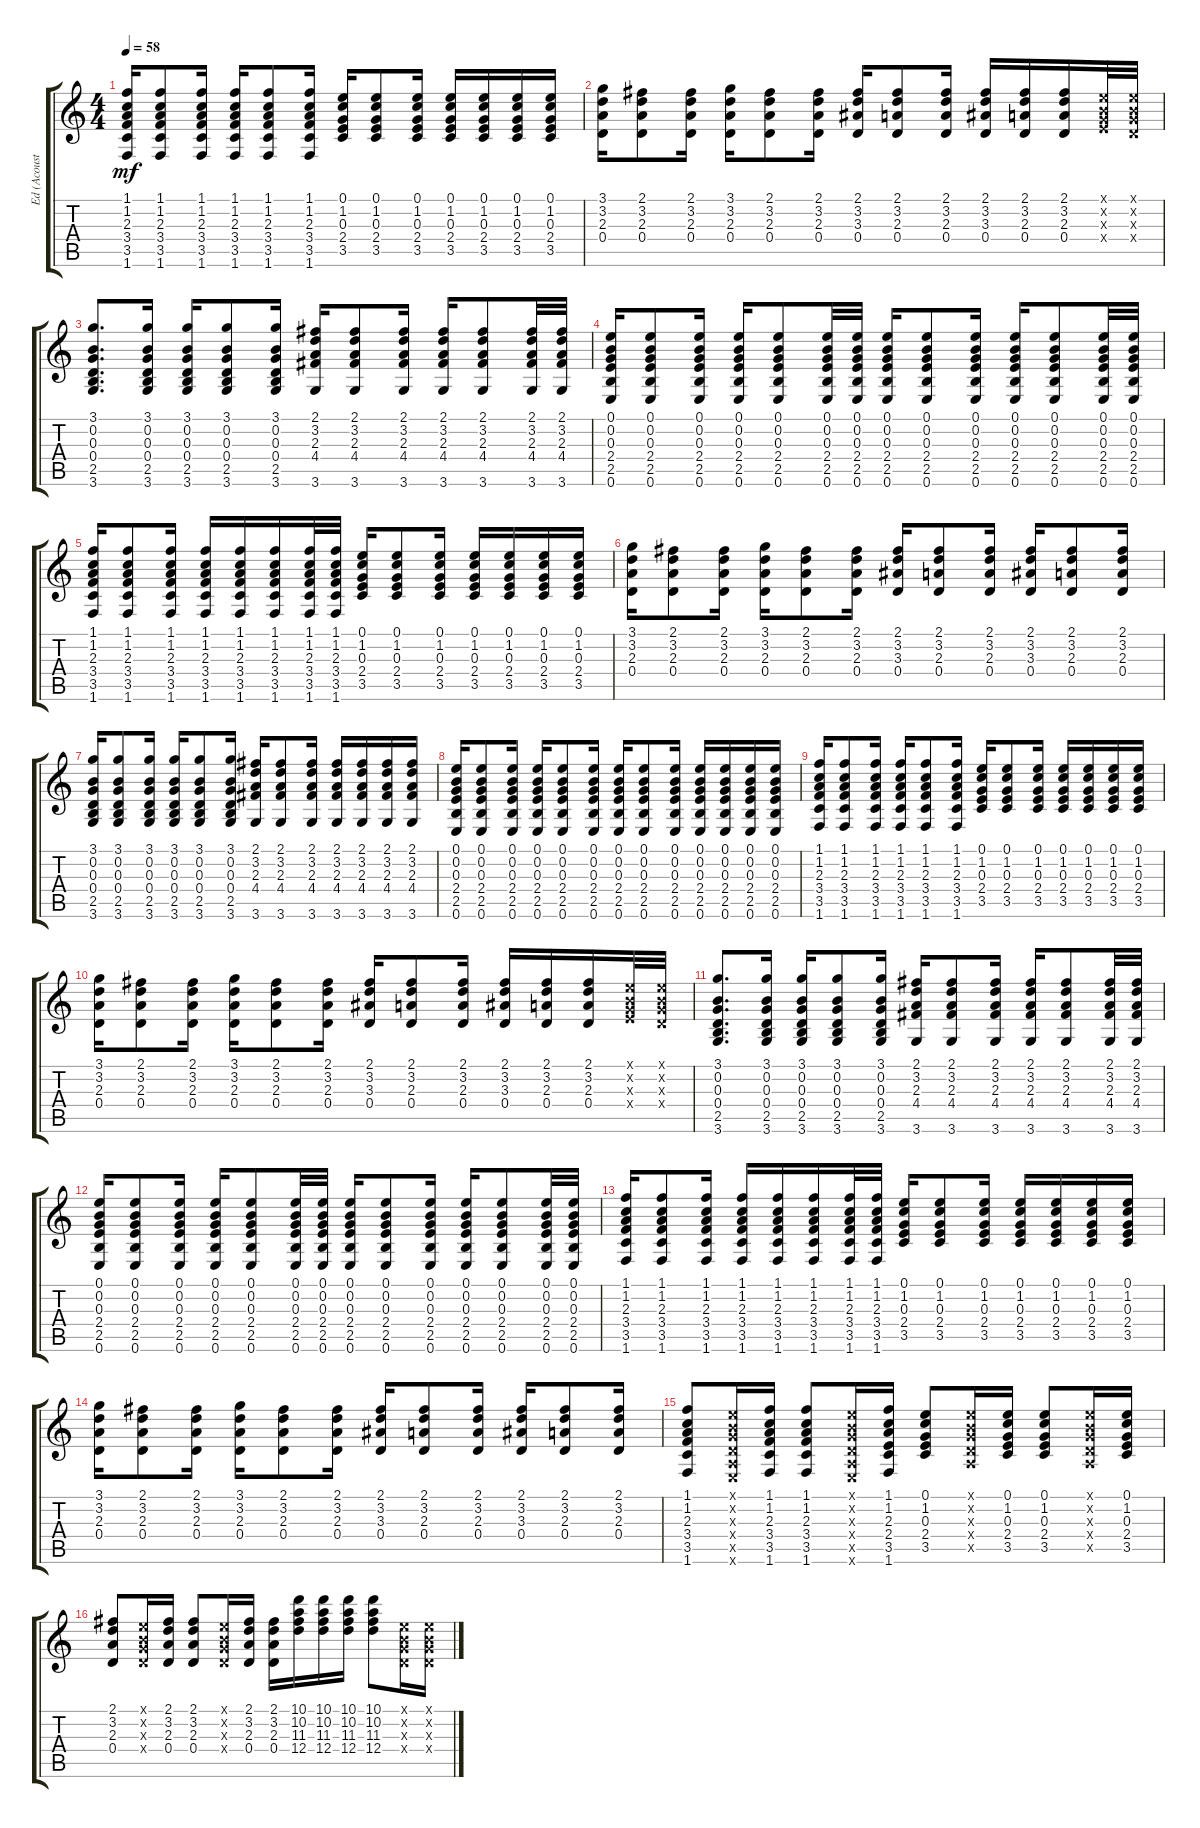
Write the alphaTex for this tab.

\track ("Ed (Acoustic Overdub)" "Ed (Acoust") {instrument acousticguitarsteel}
\staff {score tabs}
\tuning (E4 B3 G3 D3 A2 E2) {hide}
\ts (4 4)
\tempo 58
\clef g2
\ks c
(1.1 1.2 2.3 3.4 3.5 1.6).16{dy mf} (1.1 1.2 2.3 3.4 3.5 1.6).8 (1.1 1.2 2.3 3.4 3.5 1.6).16 (1.1 1.2 2.3 3.4 3.5 1.6).16 (1.1 1.2 2.3 3.4 3.5 1.6).8 (1.1 1.2 2.3 3.4 3.5 1.6).16 (0.1 1.2 0.3 2.4 3.5).16 (0.1 1.2 0.3 2.4 3.5).8 (0.1 1.2 0.3 2.4 3.5).16 (0.1 1.2 0.3 2.4 3.5).16 (0.1 1.2 0.3 2.4 3.5).16 (0.1 1.2 0.3 2.4 3.5).16 (0.1 1.2 0.3 2.4 3.5).16 |
(3.1 3.2 2.3 0.4).16 (2.1 3.2 2.3 0.4).8 (2.1 3.2 2.3 0.4).16 (3.1 3.2 2.3 0.4).16 (2.1 3.2 2.3 0.4).8 (2.1 3.2 2.3 0.4).16 (2.1 3.2 3.3 0.4).16 (2.1 3.2 2.3 0.4).8 (2.1 3.2 2.3 0.4).16 (2.1 3.2 3.3 0.4).16 (2.1 3.2 2.3 0.4).16 (2.1 3.2 2.3 0.4).16 (0.1{x} 0.2{x} 0.3{x} 2.4{x}).32 (0.1{x} 0.2{x} 0.3{x} 0.4{x}).32 |
(3.1 0.2 0.3 0.4 2.5 3.6).8{d} (3.1 0.2 0.3 0.4 2.5 3.6).16 (3.1 0.2 0.3 0.4 2.5 3.6).16 (3.1 0.2 0.3 0.4 2.5 3.6).8 (3.1 0.2 0.3 0.4 2.5 3.6).16 (2.1 3.2 2.3 4.4 3.6).16 (2.1 3.2 2.3 4.4 3.6).8 (2.1 3.2 2.3 4.4 3.6).16 (2.1 3.2 2.3 4.4 3.6).16 (2.1 3.2 2.3 4.4 3.6).8 (2.1 3.2 2.3 4.4 3.6).32 (2.1 3.2 2.3 4.4 3.6).32 |
(0.1 0.2 0.3 2.4 2.5 0.6).16 (0.1 0.2 0.3 2.4 2.5 0.6).8 (0.1 0.2 0.3 2.4 2.5 0.6).16 (0.1 0.2 0.3 2.4 2.5 0.6).16 (0.1 0.2 0.3 2.4 2.5 0.6).8 (0.1 0.2 0.3 2.4 2.5 0.6).32 (0.1 0.2 0.3 2.4 2.5 0.6).32 (0.1 0.2 0.3 2.4 2.5 0.6).16 (0.1 0.2 0.3 2.4 2.5 0.6).8 (0.1 0.2 0.3 2.4 2.5 0.6).16 (0.1 0.2 0.3 2.4 2.5 0.6).16 (0.1 0.2 0.3 2.4 2.5 0.6).8 (0.1 0.2 0.3 2.4 2.5 0.6).32 (0.1 0.2 0.3 2.4 2.5 0.6).32 |
(1.1 1.2 2.3 3.4 3.5 1.6).16 (1.1 1.2 2.3 3.4 3.5 1.6).8 (1.1 1.2 2.3 3.4 3.5 1.6).16 (1.1 1.2 2.3 3.4 3.5 1.6).16 (1.1 1.2 2.3 3.4 3.5 1.6).16 (1.1 1.2 2.3 3.4 3.5 1.6).16 (1.1 1.2 2.3 3.4 3.5 1.6).32 (1.1 1.2 2.3 3.4 3.5 1.6).32 (0.1 1.2 0.3 2.4 3.5).16 (0.1 1.2 0.3 2.4 3.5).8 (0.1 1.2 0.3 2.4 3.5).16 (0.1 1.2 0.3 2.4 3.5).16 (0.1 1.2 0.3 2.4 3.5).16 (0.1 1.2 0.3 2.4 3.5).16 (0.1 1.2 0.3 2.4 3.5).16 |
(3.1 3.2 2.3 0.4).16 (2.1 3.2 2.3 0.4).8 (2.1 3.2 2.3 0.4).16 (3.1 3.2 2.3 0.4).16 (2.1 3.2 2.3 0.4).8 (2.1 3.2 2.3 0.4).16 (2.1 3.2 3.3 0.4).16 (2.1 3.2 2.3 0.4).8 (2.1 3.2 2.3 0.4).16 (2.1 3.2 3.3 0.4).16 (2.1 3.2 2.3 0.4).8 (2.1 3.2 2.3 0.4).16 |
(3.1 0.2 0.3 0.4 2.5 3.6).16 (3.1 0.2 0.3 0.4 2.5 3.6).8 (3.1 0.2 0.3 0.4 2.5 3.6).16 (3.1 0.2 0.3 0.4 2.5 3.6).16 (3.1 0.2 0.3 0.4 2.5 3.6).8 (3.1 0.2 0.3 0.4 2.5 3.6).16 (2.1 3.2 2.3 4.4 3.6).16 (2.1 3.2 2.3 4.4 3.6).8 (2.1 3.2 2.3 4.4 3.6).16 (2.1 3.2 2.3 4.4 3.6).16 (2.1 3.2 2.3 4.4 3.6).16 (2.1 3.2 2.3 4.4 3.6).16 (2.1 3.2 2.3 4.4 3.6).16 |
(0.1 0.2 0.3 2.4 2.5 0.6).16 (0.1 0.2 0.3 2.4 2.5 0.6).8 (0.1 0.2 0.3 2.4 2.5 0.6).16 (0.1 0.2 0.3 2.4 2.5 0.6).16 (0.1 0.2 0.3 2.4 2.5 0.6).8 (0.1 0.2 0.3 2.4 2.5 0.6).16 (0.1 0.2 0.3 2.4 2.5 0.6).16 (0.1 0.2 0.3 2.4 2.5 0.6).8 (0.1 0.2 0.3 2.4 2.5 0.6).16 (0.1 0.2 0.3 2.4 2.5 0.6).16 (0.1 0.2 0.3 2.4 2.5 0.6).16 (0.1 0.2 0.3 2.4 2.5 0.6).16 (0.1 0.2 0.3 2.4 2.5 0.6).16 |
(1.1 1.2 2.3 3.4 3.5 1.6).16 (1.1 1.2 2.3 3.4 3.5 1.6).8 (1.1 1.2 2.3 3.4 3.5 1.6).16 (1.1 1.2 2.3 3.4 3.5 1.6).16 (1.1 1.2 2.3 3.4 3.5 1.6).8 (1.1 1.2 2.3 3.4 3.5 1.6).16 (0.1 1.2 0.3 2.4 3.5).16 (0.1 1.2 0.3 2.4 3.5).8 (0.1 1.2 0.3 2.4 3.5).16 (0.1 1.2 0.3 2.4 3.5).16 (0.1 1.2 0.3 2.4 3.5).16 (0.1 1.2 0.3 2.4 3.5).16 (0.1 1.2 0.3 2.4 3.5).16 |
(3.1 3.2 2.3 0.4).16 (2.1 3.2 2.3 0.4).8 (2.1 3.2 2.3 0.4).16 (3.1 3.2 2.3 0.4).16 (2.1 3.2 2.3 0.4).8 (2.1 3.2 2.3 0.4).16 (2.1 3.2 3.3 0.4).16 (2.1 3.2 2.3 0.4).8 (2.1 3.2 2.3 0.4).16 (2.1 3.2 3.3 0.4).16 (2.1 3.2 2.3 0.4).16 (2.1 3.2 2.3 0.4).16 (0.1{x} 0.2{x} 0.3{x} 2.4{x}).32 (0.1{x} 0.2{x} 0.3{x} 0.4{x}).32 |
(3.1 0.2 0.3 0.4 2.5 3.6).8{d} (3.1 0.2 0.3 0.4 2.5 3.6).16 (3.1 0.2 0.3 0.4 2.5 3.6).16 (3.1 0.2 0.3 0.4 2.5 3.6).8 (3.1 0.2 0.3 0.4 2.5 3.6).16 (2.1 3.2 2.3 4.4 3.6).16 (2.1 3.2 2.3 4.4 3.6).8 (2.1 3.2 2.3 4.4 3.6).16 (2.1 3.2 2.3 4.4 3.6).16 (2.1 3.2 2.3 4.4 3.6).8 (2.1 3.2 2.3 4.4 3.6).32 (2.1 3.2 2.3 4.4 3.6).32 |
(0.1 0.2 0.3 2.4 2.5 0.6).16 (0.1 0.2 0.3 2.4 2.5 0.6).8 (0.1 0.2 0.3 2.4 2.5 0.6).16 (0.1 0.2 0.3 2.4 2.5 0.6).16 (0.1 0.2 0.3 2.4 2.5 0.6).8 (0.1 0.2 0.3 2.4 2.5 0.6).32 (0.1 0.2 0.3 2.4 2.5 0.6).32 (0.1 0.2 0.3 2.4 2.5 0.6).16 (0.1 0.2 0.3 2.4 2.5 0.6).8 (0.1 0.2 0.3 2.4 2.5 0.6).16 (0.1 0.2 0.3 2.4 2.5 0.6).16 (0.1 0.2 0.3 2.4 2.5 0.6).8 (0.1 0.2 0.3 2.4 2.5 0.6).32 (0.1 0.2 0.3 2.4 2.5 0.6).32 |
(1.1 1.2 2.3 3.4 3.5 1.6).16 (1.1 1.2 2.3 3.4 3.5 1.6).8 (1.1 1.2 2.3 3.4 3.5 1.6).16 (1.1 1.2 2.3 3.4 3.5 1.6).16 (1.1 1.2 2.3 3.4 3.5 1.6).16 (1.1 1.2 2.3 3.4 3.5 1.6).16 (1.1 1.2 2.3 3.4 3.5 1.6).32 (1.1 1.2 2.3 3.4 3.5 1.6).32 (0.1 1.2 0.3 2.4 3.5).16 (0.1 1.2 0.3 2.4 3.5).8 (0.1 1.2 0.3 2.4 3.5).16 (0.1 1.2 0.3 2.4 3.5).16 (0.1 1.2 0.3 2.4 3.5).16 (0.1 1.2 0.3 2.4 3.5).16 (0.1 1.2 0.3 2.4 3.5).16 |
(3.1 3.2 2.3 0.4).16 (2.1 3.2 2.3 0.4).8 (2.1 3.2 2.3 0.4).16 (3.1 3.2 2.3 0.4).16 (2.1 3.2 2.3 0.4).8 (2.1 3.2 2.3 0.4).16 (2.1 3.2 3.3 0.4).16 (2.1 3.2 2.3 0.4).8 (2.1 3.2 2.3 0.4).16 (2.1 3.2 3.3 0.4).16 (2.1 3.2 2.3 0.4).8 (2.1 3.2 2.3 0.4).16 |
(1.1 1.2 2.3 3.4 3.5 1.6).8 (0.1{x} 0.2{x} 0.3{x} 0.4{x} 0.5{x} 0.6{x}).16 (1.1 1.2 2.3 3.4 3.5 1.6).16 (1.1 1.2 2.3 3.4 3.5 1.6).8 (0.1{x} 0.2{x} 0.3{x} 0.4{x} 0.5{x} 0.6{x}).16 (1.1 1.2 2.3 2.4 3.5 1.6).16 (0.1 1.2 0.3 2.4 3.5).8 (0.1{x} 0.2{x} 0.3{x} 0.4{x} 0.5{x}).16 (0.1 1.2 0.3 2.4 3.5).16 (0.1 1.2 0.3 2.4 3.5).8 (0.1{x} 0.2{x} 0.3{x} 0.4{x} 0.5{x}).16 (0.1 1.2 0.3 2.4 3.5).16 |
(2.1 3.2 2.3 0.4).8 (0.1{x} 0.2{x} 0.3{x} 0.4{x}).16 (2.1 3.2 2.3 0.4).16 (2.1 3.2 2.3 0.4).8 (0.1{x} 0.2{x} 0.3{x} 0.4{x}).16 (2.1 3.2 2.3 0.4).16 (2.1 3.2 2.3 0.4).16 (10.1 10.2 11.3 12.4).16 (10.1 10.2 11.3 12.4).16 (10.1 10.2 11.3 12.4).16 (10.1 10.2 11.3 12.4).8 (0.1{x} 0.2{x} 0.3{x} 0.4{x}).16 (0.1{x} 0.2{x} 0.3{x} 0.4{x}).16
